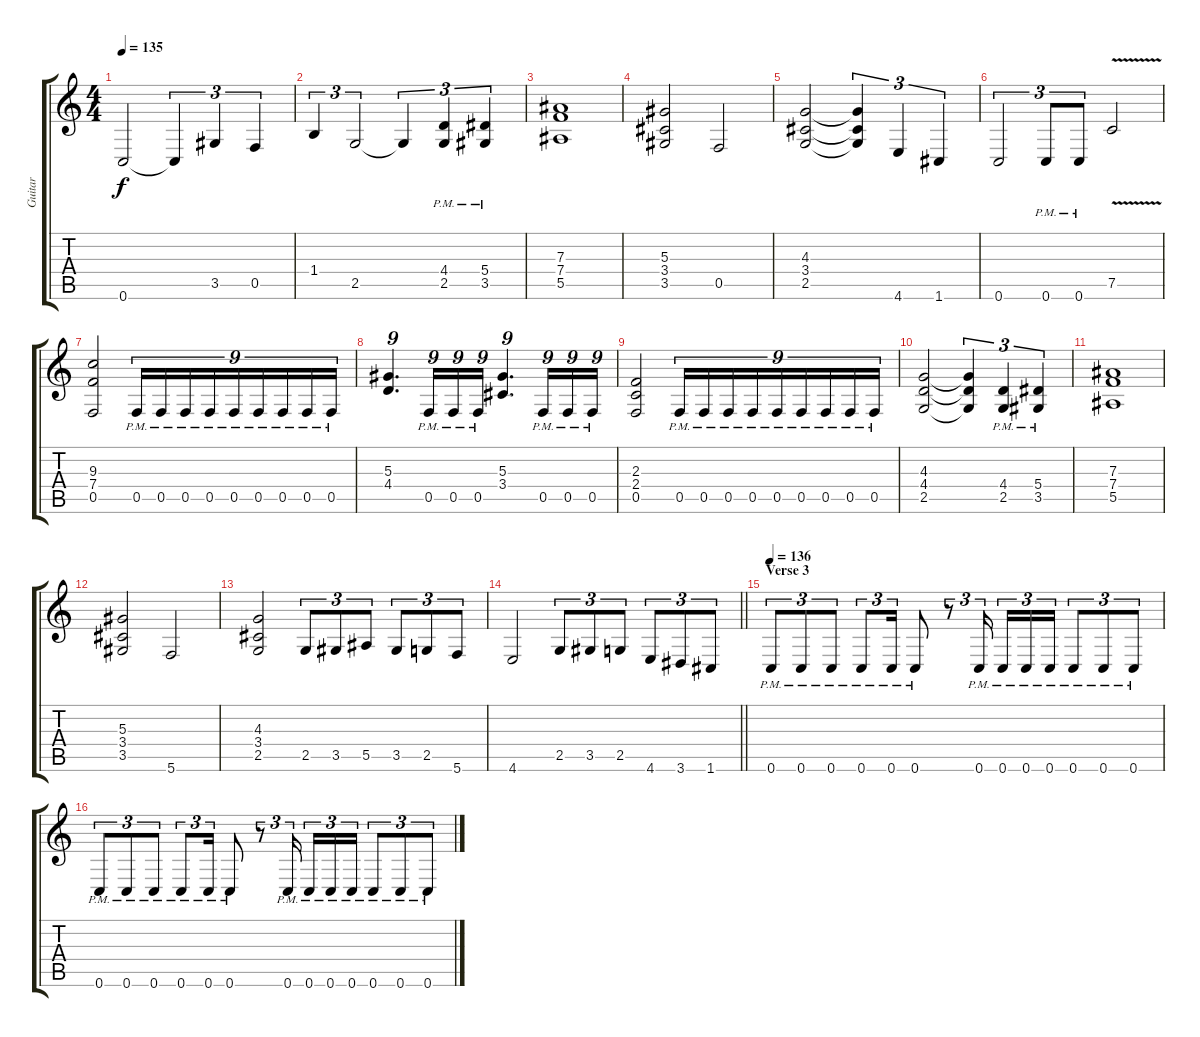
\track ("Guitar" "Guitar") {instrument distortionguitar}
\staff {score tabs}
\tuning (C4 G3 Eb3 Bb2 F2 C2) {hide}
\ts (4 4)
\tempo 135
\clef g2
\ks c
0.6.2{dy f} 0.6{t}.4{tu (3 2)} 3.5.4{tu (3 2)} 0.5.4{tu (3 2)} |
1.4.4{tu (3 2)} 2.5.2{tu (3 2)} 2.5{t}.4{tu (3 2)} (4.4{pm} 2.5{pm}).4{tu (3 2)} (5.4{pm} 3.5{pm}).4{tu (3 2)} |
(7.3 7.4 5.5).1 |
(5.3 3.4 3.5).2 0.5.2 |
(4.3 3.4 2.5).2 (4.3{t} 3.4{t} 2.5{t}).4{tu (3 2)} 4.6.4{tu (3 2)} 1.6.4{tu (3 2)} |
0.6.2{tu (3 2)} 0.6{pm}.8{tu (3 2)} 0.6{pm}.8{tu (3 2)} 7.5{v}.2 |
(9.3 7.4 0.5).2 0.5{pm}.16{tu (9 8)} 0.5{pm}.16{tu (9 8)} 0.5{pm}.16{tu (9 8)} 0.5{pm}.16{tu (9 8)} 0.5{pm}.16{tu (9 8)} 0.5{pm}.16{tu (9 8)} 0.5{pm}.16{tu (9 8)} 0.5{pm}.16{tu (9 8)} 0.5{pm}.16{tu (9 8)} |
(5.3 4.4).4{d tu (9 8)} 0.5{pm}.16{tu (9 8)} 0.5{pm}.16{tu (9 8)} 0.5{pm}.16{tu (9 8)} (5.3 3.4).4{d tu (9 8)} 0.5{pm}.16{tu (9 8)} 0.5{pm}.16{tu (9 8)} 0.5{pm}.16{tu (9 8)} |
(2.3 2.4 0.5).2 0.5{pm}.16{tu (9 8)} 0.5{pm}.16{tu (9 8)} 0.5{pm}.16{tu (9 8)} 0.5{pm}.16{tu (9 8)} 0.5{pm}.16{tu (9 8)} 0.5{pm}.16{tu (9 8)} 0.5{pm}.16{tu (9 8)} 0.5{pm}.16{tu (9 8)} 0.5{pm}.16{tu (9 8)} |
(4.3 4.4 2.5).2 (4.3{t} 4.4{t} 2.5{t}).4{tu (3 2)} (4.4{pm} 2.5{pm}).4{tu (3 2)} (5.4{pm} 3.5{pm}).4{tu (3 2)} |
(7.3 7.4 5.5).1 |
(5.3 3.4 3.5).2 5.6.2 |
(4.3 3.4 2.5).2 2.5.8{tu (3 2)} 3.5.8{tu (3 2)} 5.5.8{tu (3 2)} 3.5.8{tu (3 2)} 2.5.8{tu (3 2)} 5.6.8{tu (3 2)} |
\barLineRight lightlight
4.6.2 2.5.8{tu (3 2)} 3.5.8{tu (3 2)} 2.5.8{tu (3 2)} 4.6.8{tu (3 2)} 3.6.8{tu (3 2)} 1.6.8{tu (3 2)} |
\section ("" "Verse 3")
\tempo 136
0.6{pm}.8{tu (3 2)} 0.6{pm}.8{tu (3 2)} 0.6{pm}.8{tu (3 2)} 0.6{pm}.8{tu (3 2)} 0.6{pm}.16{tu (3 2)} 0.6{pm}.8 r.8{tu (3 2)} 0.6{pm}.16{tu (3 2) beam splitsecondary} 0.6{pm}.16{tu (3 2)} 0.6{pm}.16{tu (3 2)} 0.6{pm}.16{tu (3 2)} 0.6{pm}.8{tu (3 2)} 0.6{pm}.8{tu (3 2)} 0.6{pm}.8{tu (3 2)} |
0.6{pm}.8{tu (3 2)} 0.6{pm}.8{tu (3 2)} 0.6{pm}.8{tu (3 2)} 0.6{pm}.8{tu (3 2)} 0.6{pm}.16{tu (3 2)} 0.6{pm}.8 r.8{tu (3 2)} 0.6{pm}.16{tu (3 2) beam splitsecondary} 0.6{pm}.16{tu (3 2)} 0.6{pm}.16{tu (3 2)} 0.6{pm}.16{tu (3 2)} 0.6{pm}.8{tu (3 2)} 0.6{pm}.8{tu (3 2)} 0.6{pm}.8{tu (3 2)}
